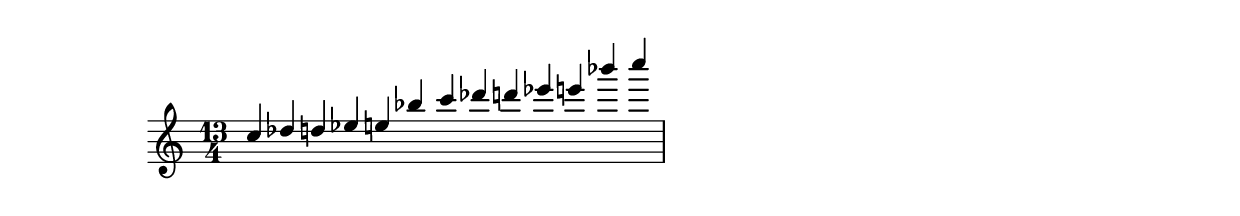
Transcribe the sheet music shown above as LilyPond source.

\version "2.18.2" \score { \new Staff << \new Voice { \set midiInstrument = #"piano" \voiceOne
 \key c \major \time 13/4
\override Voice.TextScript.font-size = #-4
 { c'' des'' d'' ees'' e'' bes'' c''' des''' d''' ees''' e''' bes''' c''''  } 
 } >> \layout { } \midi { \context { \Staff \remove "Staff_performer" }
\context { \Voice \consists "Staff_performer" } \tempo 2 = 60 } }
\paper{oddHeaderMarkup = ##f oddFooterMarkup = ##f}
